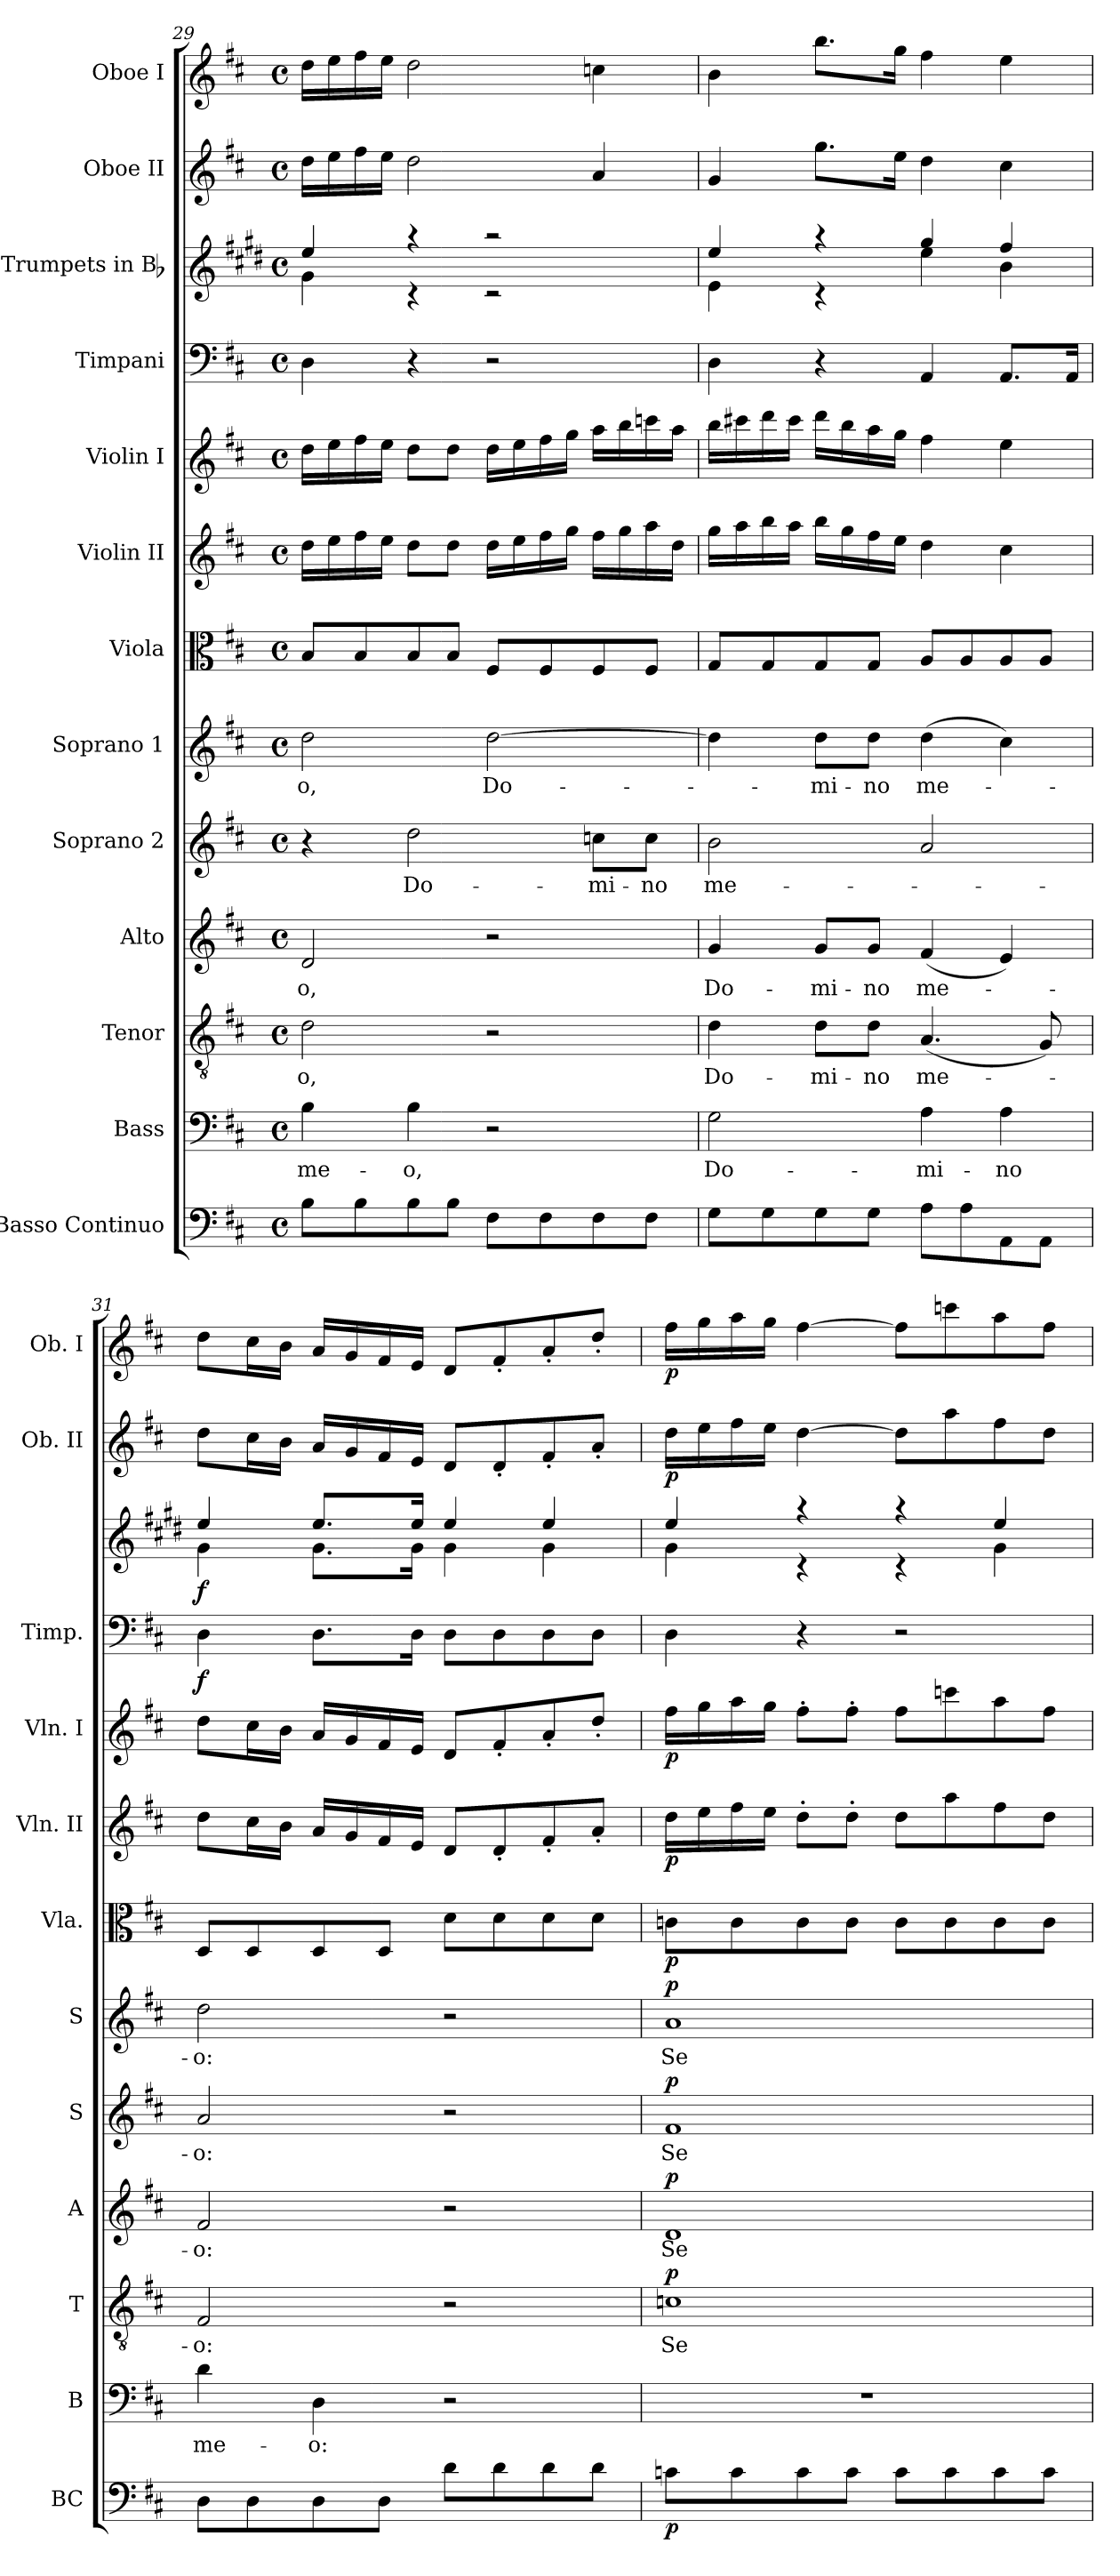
**kern	**dynam	**kern	**text	**kern	**text	**dynam	**kern	**text	**dynam	**kern	**text	**dynam	**kern	**text	**dynam	**kern	**dynam	**kern	**dynam	**kern	**dynam	**kern	**dynam	**kern	**dynam	**kern	**dynam	**kern	**dynam
*part13	*part13	*part12	*part12	*part11	*part11	*part11	*part10	*part10	*part10	*part9	*part9	*part9	*part8	*part8	*part8	*part7	*part7	*part6	*part6	*part5	*part5	*part4	*part4	*part3	*part3	*part2	*part2	*part1	*part1
*staff13	*staff13	*staff12	*staff12	*staff11	*staff11	*staff11	*staff10	*staff10	*staff10	*staff9	*staff9	*staff9	*staff8	*staff8	*staff8	*staff7	*staff7	*staff6	*staff6	*staff5	*staff5	*staff4	*staff4	*staff3	*staff3	*staff2	*staff2	*staff1	*staff1
*I"Basso Continuo	*	*I"Bass	*	*I"Tenor	*	*	*I"Alto	*	*	*I"Soprano 2	*	*	*I"Soprano 1	*	*	*I"Viola	*	*I"Violin II	*	*I"Violin I	*	*I"Timpani	*	*I"Trumpets in Bb	*	*I"Oboe II	*	*I"Oboe I	*
*I'BC	*	*I'B	*	*I'T	*	*	*I'A	*	*	*I'S	*	*	*I'S	*	*	*I'Vla.	*	*I'Vln. II	*	*I'Vln. I	*	*I'Timp.	*	*	*	*I'Ob. II	*	*I'Ob. I	*
!!LO:PB:g=z
*clefF4	*	*clefF4	*	*clefGv2	*	*	*clefG2	*	*	*clefG2	*	*	*clefG2	*	*	*clefC3	*	*clefG2	*	*clefG2	*	*clefF4	*	*clefG2	*	*clefG2	*	*clefG2	*
*	*	*	*	*	*	*	*	*	*	*	*	*	*	*	*	*	*	*	*	*	*	*	*	*ITrd1c2	*	*	*	*	*
*k[f#c#]	*	*k[f#c#]	*	*k[f#c#]	*	*	*k[f#c#]	*	*	*k[f#c#]	*	*	*k[f#c#]	*	*	*k[f#c#]	*	*k[f#c#]	*	*k[f#c#]	*	*k[f#c#]	*	*k[f#c#]	*	*k[f#c#]	*	*k[f#c#]	*
*D:	*	*D:	*	*D:	*	*	*D:	*	*	*D:	*	*	*D:	*	*	*D:	*	*D:	*	*D:	*	*D:	*	*D:	*	*D:	*	*D:	*
*M4/4	*	*M4/4	*	*M4/4	*	*	*M4/4	*	*	*M4/4	*	*	*M4/4	*	*	*M4/4	*	*M4/4	*	*M4/4	*	*M4/4	*	*M4/4	*	*M4/4	*	*M4/4	*
*met(c)	*	*met(c)	*	*met(c)	*	*	*met(c)	*	*	*met(c)	*	*	*met(c)	*	*	*met(c)	*	*met(c)	*	*met(c)	*	*met(c)	*	*met(c)	*	*met(c)	*	*met(c)	*
=29	=29	=29	=29	=29	=29	=29	=29	=29	=29	=29	=29	=29	=29	=29	=29	=29	=29	=29	=29	=29	=29	=29	=29	=29	=29	=29	=29	=29	=29
!	!	!	!LO:LY:b	!	!LO:LY:b	!	!	!LO:LY:b	!	!	!	!	!	!LO:LY:b	!	!	!	!	!	!	!	!	!	!	!	!	!	!	!
*	*	*	*	*	*	*	*	*	*	*	*	*	*	*	*	*	*	*	*	*	*	*	*	*^	*	*	*	*	*
8B\L	.	4B\	me-	2d\	-o,	.	2d/	-o,	.	4r	.	.	2dd\	-o,	.	8B/L	.	16dd\LL	.	16dd\LL	.	4D\	.	4dd/	4f#\	.	16dd\LL	.	16dd\LL	.
.	.	.	.	.	.	.	.	.	.	.	.	.	.	.	.	.	.	16ee\	.	16ee\	.	.	.	.	.	.	16ee\	.	16ee\	.
8B\	.	.	.	.	.	.	.	.	.	.	.	.	.	.	.	8B/	.	16ff#\	.	16ff#\	.	.	.	.	.	.	16ff#\	.	16ff#\	.
.	.	.	.	.	.	.	.	.	.	.	.	.	.	.	.	.	.	16ee\JJ	.	16ee\JJ	.	.	.	.	.	.	16ee\JJ	.	16ee\JJ	.
!	!	!	!LO:LY:b	!	!	!	!	!	!	!	!LO:LY:b	!	!	!	!	!	!	!	!	!	!	!	!	!	!	!	!	!	!	!
8B\	.	4B\	-o,	.	.	.	.	.	.	2dd\	Do-	.	.	.	.	8B/	.	8dd\L	.	8dd\L	.	4r	.	4raa	4rc	.	2dd\	.	2dd\	.
8B\J	.	.	.	.	.	.	.	.	.	.	.	.	.	.	.	8B/J	.	8dd\J	.	8dd\J	.	.	.	.	.	.	.	.	.	.
!	!	!	!	!	!	!	!	!	!	!	!	!	!	!LO:LY:b	!	!	!	!	!	!	!	!	!	!	!	!	!	!	!	!
8F#\L	.	2r	.	2r	.	.	2r	.	.	.	.	.	[2dd\	Do-	.	8F#/L	.	16dd\LL	.	16dd\LL	.	2r	.	2raa	2rc	.	.	.	.	.
.	.	.	.	.	.	.	.	.	.	.	.	.	.	.	.	.	.	16ee\	.	16ee\	.	.	.	.	.	.	.	.	.	.
8F#\	.	.	.	.	.	.	.	.	.	.	.	.	.	.	.	8F#/	.	16ff#\	.	16ff#\	.	.	.	.	.	.	.	.	.	.
.	.	.	.	.	.	.	.	.	.	.	.	.	.	.	.	.	.	16gg\JJ	.	16gg\JJ	.	.	.	.	.	.	.	.	.	.
!	!	!	!	!	!	!	!	!	!	!	!LO:LY:b	!	!	!	!	!	!	!	!	!	!	!	!	!	!	!	!	!	!	!
8F#\	.	.	.	.	.	.	.	.	.	8ccn\L	-mi-	.	.	.	.	8F#/	.	16ff#\LL	.	16aa\LL	.	.	.	.	.	.	4a/	.	4ccn\	.
.	.	.	.	.	.	.	.	.	.	.	.	.	.	.	.	.	.	16gg\	.	16bb\	.	.	.	.	.	.	.	.	.	.
!	!	!	!	!	!	!	!	!	!	!	!LO:LY:b	!	!	!	!	!	!	!	!	!	!	!	!	!	!	!	!	!	!	!
8F#\J	.	.	.	.	.	.	.	.	.	8cc\J	-no	.	.	.	.	8F#/J	.	16aa\	.	16cccn\	.	.	.	.	.	.	.	.	.	.
.	.	.	.	.	.	.	.	.	.	.	.	.	.	.	.	.	.	16dd\JJ	.	16aa\JJ	.	.	.	.	.	.	.	.	.	.
=30	=30	=30	=30	=30	=30	=30	=30	=30	=30	=30	=30	=30	=30	=30	=30	=30	=30	=30	=30	=30	=30	=30	=30	=30	=30	=30	=30	=30	=30	=30
!	!	!	!LO:LY:b	!	!LO:LY:b	!	!	!LO:LY:b	!	!	!LO:LY:b	!	!	!	!	!	!	!	!	!	!	!	!	!	!	!	!	!	!	!
8G\L	.	2G\	Do-	4d\	Do-	.	4g/	Do-	.	2b\	me-	.	4dd\]	.	.	8G/L	.	16gg\LL	.	16bb\LL	.	4D\	.	4dd/	4d\	.	4g/	.	4b\	.
.	.	.	.	.	.	.	.	.	.	.	.	.	.	.	.	.	.	16aa\	.	16ccc#X\	.	.	.	.	.	.	.	.	.	.
8G\	.	.	.	.	.	.	.	.	.	.	.	.	.	.	.	8G/	.	16bb\	.	16ddd\	.	.	.	.	.	.	.	.	.	.
.	.	.	.	.	.	.	.	.	.	.	.	.	.	.	.	.	.	16aa\JJ	.	16ccc#\JJ	.	.	.	.	.	.	.	.	.	.
!	!	!	!	!	!LO:LY:b	!	!	!LO:LY:b	!	!	!	!	!	!LO:LY:b	!	!	!	!	!	!	!	!	!	!	!	!	!	!	!	!
8G\	.	.	.	8d\L	-mi-	.	8g/L	-mi-	.	.	.	.	8dd\L	-mi-	.	8G/	.	16bb\LL	.	16ddd\LL	.	4r	.	4raa	4rc	.	8.gg\L	.	8.bb\L	.
.	.	.	.	.	.	.	.	.	.	.	.	.	.	.	.	.	.	16gg\	.	16bb\	.	.	.	.	.	.	.	.	.	.
!	!	!	!	!	!LO:LY:b	!	!	!LO:LY:b	!	!	!	!	!	!LO:LY:b	!	!	!	!	!	!	!	!	!	!	!	!	!	!	!	!
8G\J	.	.	.	8d\J	-no	.	8g/J	-no	.	.	.	.	8dd\J	-no	.	8G/J	.	16ff#\	.	16aa\	.	.	.	.	.	.	.	.	.	.
.	.	.	.	.	.	.	.	.	.	.	.	.	.	.	.	.	.	16ee\JJ	.	16gg\JJ	.	.	.	.	.	.	16ee\Jk	.	16gg\Jk	.
!	!	!	!LO:LY:b	!	!LO:LY:b	!	!	!LO:LY:b	!	!	!	!	!	!LO:LY:b	!	!	!	!	!	!	!	!	!	!	!	!	!	!	!	!
8A\L	.	4A\	-mi-	(<4.A/	me-	.	(<4f#/	me-	.	2a/	.	.	(4dd\	me-	.	8A/L	.	4dd\	.	4ff#\	.	4AA/	.	4ff#/	4dd\	.	4dd\	.	4ff#\	.
8A\	.	.	.	.	.	.	.	.	.	.	.	.	.	.	.	8A/	.	.	.	.	.	.	.	.	.	.	.	.	.	.
!	!	!	!LO:LY:b	!	!	!	!	!	!	!	!	!	!	!	!	!	!	!	!	!	!	!	!	!	!	!	!	!	!	!
8AA\	.	4A\	-no	.	.	.	4e/)	.	.	.	.	.	4cc#\)	.	.	8A/	.	4cc#\	.	4ee\	.	8.AA/L	.	4ee/	4a\	.	4cc#\	.	4ee\	.
8AA\J	.	.	.	8G/)	.	.	.	.	.	.	.	.	.	.	.	8A/J	.	.	.	.	.	.	.	.	.	.	.	.	.	.
.	.	.	.	.	.	.	.	.	.	.	.	.	.	.	.	.	.	.	.	.	.	16AA/Jk	.	.	.	.	.	.	.	.
!!LO:PB:g=z
=31	=31	=31	=31	=31	=31	=31	=31	=31	=31	=31	=31	=31	=31	=31	=31	=31	=31	=31	=31	=31	=31	=31	=31	=31	=31	=31	=31	=31	=31	=31
!	!	!	!LO:LY:b	!	!LO:LY:b	!	!	!LO:LY:b	!	!	!LO:LY:b	!	!	!LO:LY:b	!	!	!	!	!	!	!	!	!LO:DY:b	!	!	!LO:DY:b	!	!	!	!
8D\L	.	4d\	me-	2F#/	-o:	.	2f#/	-o:	.	2a/	-o:	.	2dd\	-o:	.	8D/L	.	8dd\L	.	8dd\L	.	4D\	f	4dd/	4f#\	f	8dd\L	.	8dd\L	.
8D\	.	.	.	.	.	.	.	.	.	.	.	.	.	.	.	8D/	.	16cc#\L	.	16cc#\L	.	.	.	.	.	.	16cc#\L	.	16cc#\L	.
.	.	.	.	.	.	.	.	.	.	.	.	.	.	.	.	.	.	16b\JJ	.	16b\JJ	.	.	.	.	.	.	16b\JJ	.	16b\JJ	.
!	!	!	!LO:LY:b	!	!	!	!	!	!	!	!	!	!	!	!	!	!	!	!	!	!	!	!	!	!	!	!	!	!	!
8D\	.	4D\	-o:	.	.	.	.	.	.	.	.	.	.	.	.	8D/	.	16a/LL	.	16a/LL	.	8.D\L	.	8.dd/L	8.f#\L	.	16a/LL	.	16a/LL	.
.	.	.	.	.	.	.	.	.	.	.	.	.	.	.	.	.	.	16g/	.	16g/	.	.	.	.	.	.	16g/	.	16g/	.
8D\J	.	.	.	.	.	.	.	.	.	.	.	.	.	.	.	8D/J	.	16f#/	.	16f#/	.	.	.	.	.	.	16f#/	.	16f#/	.
.	.	.	.	.	.	.	.	.	.	.	.	.	.	.	.	.	.	16e/JJ	.	16e/JJ	.	16D\Jk	.	16dd/Jk	16f#\Jk	.	16e/JJ	.	16e/JJ	.
8d\L	.	2r	.	2r	.	.	2r	.	.	2r	.	.	2r	.	.	8d\L	.	8d/L	.	8d/L	.	8D\L	.	4dd/	4f#\	.	8d/L	.	8d/L	.
8d\	.	.	.	.	.	.	.	.	.	.	.	.	.	.	.	8d\	.	8d'</	.	8f#'</	.	8D\	.	.	.	.	8d'</	.	8f#'</	.
8d\	.	.	.	.	.	.	.	.	.	.	.	.	.	.	.	8d\	.	8f#'</	.	8a'</	.	8D\	.	4dd/	4f#\	.	8f#'</	.	8a'</	.
8d\J	.	.	.	.	.	.	.	.	.	.	.	.	.	.	.	8d\J	.	8a'</J	.	8dd'</J	.	8D\J	.	.	.	.	8a'</J	.	8dd'</J	.
=32	=32	=32	=32	=32	=32	=32	=32	=32	=32	=32	=32	=32	=32	=32	=32	=32	=32	=32	=32	=32	=32	=32	=32	=32	=32	=32	=32	=32	=32	=32
!	!LO:DY:b	!	!	!	!LO:LY:b	!LO:DY:a	!	!LO:LY:b	!LO:DY:a	!	!LO:LY:b	!LO:DY:a	!	!LO:LY:b	!LO:DY:a	!	!LO:DY:b	!	!LO:DY:b	!	!LO:DY:b	!	!	!	!	!	!	!LO:DY:b	!	!LO:DY:b
8cn\L	p	1r	.	1cn	Se-	p	1d	Se-	p	1f#	Se-	p	1a	Se-	p	8cn\L	p	16dd\LL	p	16ff#\LL	p	4D\	.	4dd/	4f#\	.	16dd\LL	p	16ff#\LL	p
.	.	.	.	.	.	.	.	.	.	.	.	.	.	.	.	.	.	16ee\	.	16gg\	.	.	.	.	.	.	16ee\	.	16gg\	.
8c\	.	.	.	.	.	.	.	.	.	.	.	.	.	.	.	8c\	.	16ff#\	.	16aa\	.	.	.	.	.	.	16ff#\	.	16aa\	.
.	.	.	.	.	.	.	.	.	.	.	.	.	.	.	.	.	.	16ee\JJ	.	16gg\JJ	.	.	.	.	.	.	16ee\JJ	.	16gg\JJ	.
8c\	.	.	.	.	.	.	.	.	.	.	.	.	.	.	.	8c\	.	8dd'>\L	.	8ff#'>\L	.	4r	.	4raa	4rc	.	[4dd\	.	[4ff#\	.
8c\J	.	.	.	.	.	.	.	.	.	.	.	.	.	.	.	8c\J	.	8dd'>\J	.	8ff#'>\J	.	.	.	.	.	.	.	.	.	.
8c\L	.	.	.	.	.	.	.	.	.	.	.	.	.	.	.	8c\L	.	8dd\L	.	8ff#\L	.	2r	.	4raa	4rc	.	8dd\L]	.	8ff#\L]	.
8c\	.	.	.	.	.	.	.	.	.	.	.	.	.	.	.	8c\	.	8aa\	.	8cccn\	.	.	.	.	.	.	8aa\	.	8cccn\	.
8c\	.	.	.	.	.	.	.	.	.	.	.	.	.	.	.	8c\	.	8ff#\	.	8aa\	.	.	.	4dd/	4f#\	.	8ff#\	.	8aa\	.
8c\J	.	.	.	.	.	.	.	.	.	.	.	.	.	.	.	8c\J	.	8dd\J	.	8ff#\J	.	.	.	.	.	.	8dd\J	.	8ff#\J	.
*	*	*	*	*	*	*	*	*	*	*	*	*	*	*	*	*	*	*	*	*	*	*	*	*v	*v	*	*	*	*	*
=	=	=	=	=	=	=	=	=	=	=	=	=	=	=	=	=	=	=	=	=	=	=	=	=	=	=	=	=	=
*-	*-	*-	*-	*-	*-	*-	*-	*-	*-	*-	*-	*-	*-	*-	*-	*-	*-	*-	*-	*-	*-	*-	*-	*-	*-	*-	*-	*-	*-
